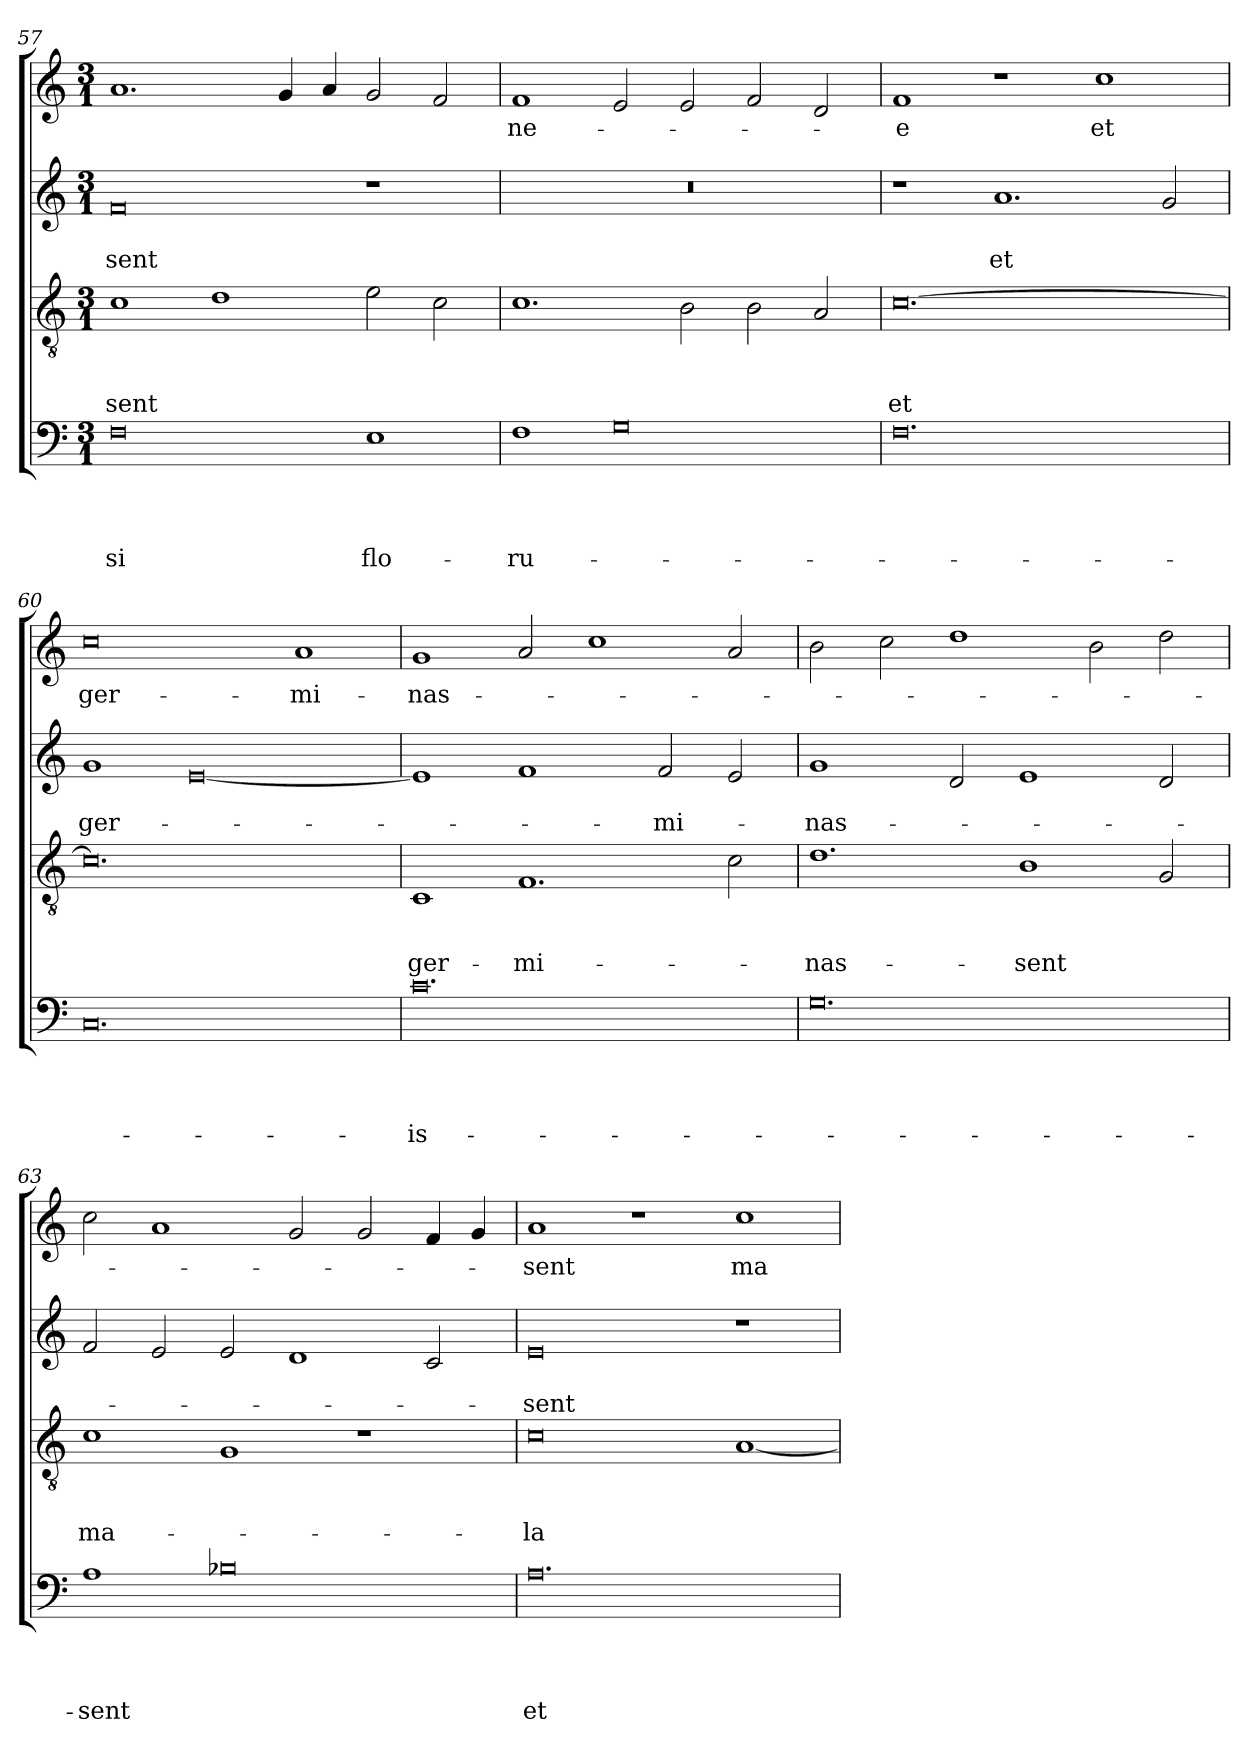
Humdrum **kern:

**kern	**text	**text	**text	**text	**kern	**text	**text	**text	**kern	**text	**text	**kern	**text
*part4	*part4	*part4	*part4	*part4	*part3	*part3	*part3	*part3	*part2	*part2	*part2	*part1	*part1
*staff4	*staff4	*staff4	*staff4	*staff4	*staff3	*staff3	*staff3	*staff3	*staff2	*staff2	*staff2	*staff1	*staff1
*clefF4	*	*	*	*	*clefGv2	*	*	*	*clefG2	*	*	*clefG2	*
*k[]	*	*	*	*	*k[]	*	*	*	*k[]	*	*	*k[]	*
*C:	*	*	*	*	*C:	*	*	*	*C:	*	*	*C:	*
*M3/1	*	*	*	*	*M3/1	*	*	*	*M3/1	*	*	*M3/1	*
=57	=57	=57	=57	=57	=57	=57	=57	=57	=57	=57	=57	=57	=57
!	!	!	!	!LO:LY:b	!	!	!	!LO:LY:b	!	!	!LO:LY:b	!	!
0F	.	.	.	si	1c	.	.	-sent	0f	.	-sent	1.a	.
.	.	.	.	.	1d	.	.	.	.	.	.	.	.
.	.	.	.	.	.	.	.	.	.	.	.	4g/	.
.	.	.	.	.	.	.	.	.	.	.	.	4a/	.
!	!	!	!	!LO:LY:b	!	!	!	!	!	!	!	!	!
1E	.	.	.	flo-	2e\	.	.	.	1r	.	.	2g/	.
.	.	.	.	.	2c\	.	.	.	.	.	.	2f/	.
!!LO:LB:g=z
=58	=58	=58	=58	=58	=58	=58	=58	=58	=58	=58	=58	=58	=58
!	!	!	!	!LO:LY:b	!	!	!	!	!	!	!	!	!LO:LY:b
1F	.	.	.	-ru-	1.c	.	.	.	0.r	.	.	1f	-ne-
0G	.	.	.	.	.	.	.	.	.	.	.	2e/	.
.	.	.	.	.	2B\	.	.	.	.	.	.	2e/	.
.	.	.	.	.	2B\	.	.	.	.	.	.	2f/	.
.	.	.	.	.	2A/	.	.	.	.	.	.	2d/	.
=59	=59	=59	=59	=59	=59	=59	=59	=59	=59	=59	=59	=59	=59
!	!	!	!	!	!	!	!	!LO:LY:b	!	!	!	!	!LO:LY:b
0.F	.	.	.	.	[0.c	.	.	et	1r	.	.	1f	-e
!	!	!	!	!	!	!	!	!	!	!	!LO:LY:b	!	!
.	.	.	.	.	.	.	.	.	1.a	.	et	1r	.
!	!	!	!	!	!	!	!	!	!	!	!	!	!LO:LY:b
.	.	.	.	.	.	.	.	.	.	.	.	1cc	et
.	.	.	.	.	.	.	.	.	2g/	.	.	.	.
=60	=60	=60	=60	=60	=60	=60	=60	=60	=60	=60	=60	=60	=60
!	!	!	!	!	!	!	!	!	!	!	!LO:LY:b	!	!LO:LY:b
0.C	.	.	.	.	0.c]	.	.	.	1g	.	ger-	0cc	ger-
.	.	.	.	.	.	.	.	.	[0e	.	.	.	.
!	!	!	!	!	!	!	!	!	!	!	!	!	!LO:LY:b
.	.	.	.	.	.	.	.	.	.	.	.	1a	-mi-
=61	=61	=61	=61	=61	=61	=61	=61	=61	=61	=61	=61	=61	=61
!	!	!	!	!LO:LY:b	!	!	!	!LO:LY:b	!	!	!	!	!LO:LY:b
0.c	.	.	.	-is-	1C	.	.	ger-	1e]	.	.	1g	-nas-
!	!	!	!	!	!	!	!	!LO:LY:b	!	!	!	!	!
.	.	.	.	.	1.F	.	.	-mi-	1f	.	.	2a/	.
.	.	.	.	.	.	.	.	.	.	.	.	1cc	.
!	!	!	!	!	!	!	!	!	!	!	!LO:LY:b	!	!
.	.	.	.	.	.	.	.	.	2f/	.	-mi-	.	.
.	.	.	.	.	2c\	.	.	.	2e/	.	.	2a/	.
=62	=62	=62	=62	=62	=62	=62	=62	=62	=62	=62	=62	=62	=62
!	!	!	!	!	!	!	!	!LO:LY:b	!	!	!LO:LY:b	!	!
0.G	.	.	.	.	1.d	.	.	-nas-	1g	.	-nas-	2b\	.
.	.	.	.	.	.	.	.	.	.	.	.	2cc\	.
.	.	.	.	.	.	.	.	.	2d/	.	.	1dd	.
!	!	!	!	!	!	!	!	!LO:LY:b	!	!	!	!	!
.	.	.	.	.	1B	.	.	-sent	1e	.	.	.	.
.	.	.	.	.	.	.	.	.	.	.	.	2b\	.
.	.	.	.	.	2G/	.	.	.	2d/	.	.	2dd\	.
!!LO:LB:g=z
=63	=63	=63	=63	=63	=63	=63	=63	=63	=63	=63	=63	=63	=63
!	!	!	!	!LO:LY:b	!	!	!	!LO:LY:b	!	!	!	!	!
1A	.	.	.	-sent	1c	.	.	ma-	2f/	.	.	2cc\	.
.	.	.	.	.	.	.	.	.	2e/	.	.	1a	.
0B-X	.	.	.	.	1G	.	.	.	2e/	.	.	.	.
.	.	.	.	.	.	.	.	.	1d	.	.	2g/	.
.	.	.	.	.	1r	.	.	.	.	.	.	2g/	.
.	.	.	.	.	.	.	.	.	2c/	.	.	4f/	.
.	.	.	.	.	.	.	.	.	.	.	.	4g/	.
=64	=64	=64	=64	=64	=64	=64	=64	=64	=64	=64	=64	=64	=64
!	!	!	!	!LO:LY:b	!	!	!	!LO:LY:b	!	!	!LO:LY:b	!	!LO:LY:b
0.A	.	.	.	et	0c	.	.	-la	0e	.	-sent	1a	-sent
.	.	.	.	.	.	.	.	.	.	.	.	1r	.
!	!	!	!	!	!	!	!	!	!	!	!	!	!LO:LY:b
.	.	.	.	.	[1A	.	.	.	1r	.	.	1cc	ma-
=	=	=	=	=	=	=	=	=	=	=	=	=	=
*-	*-	*-	*-	*-	*-	*-	*-	*-	*-	*-	*-	*-	*-
